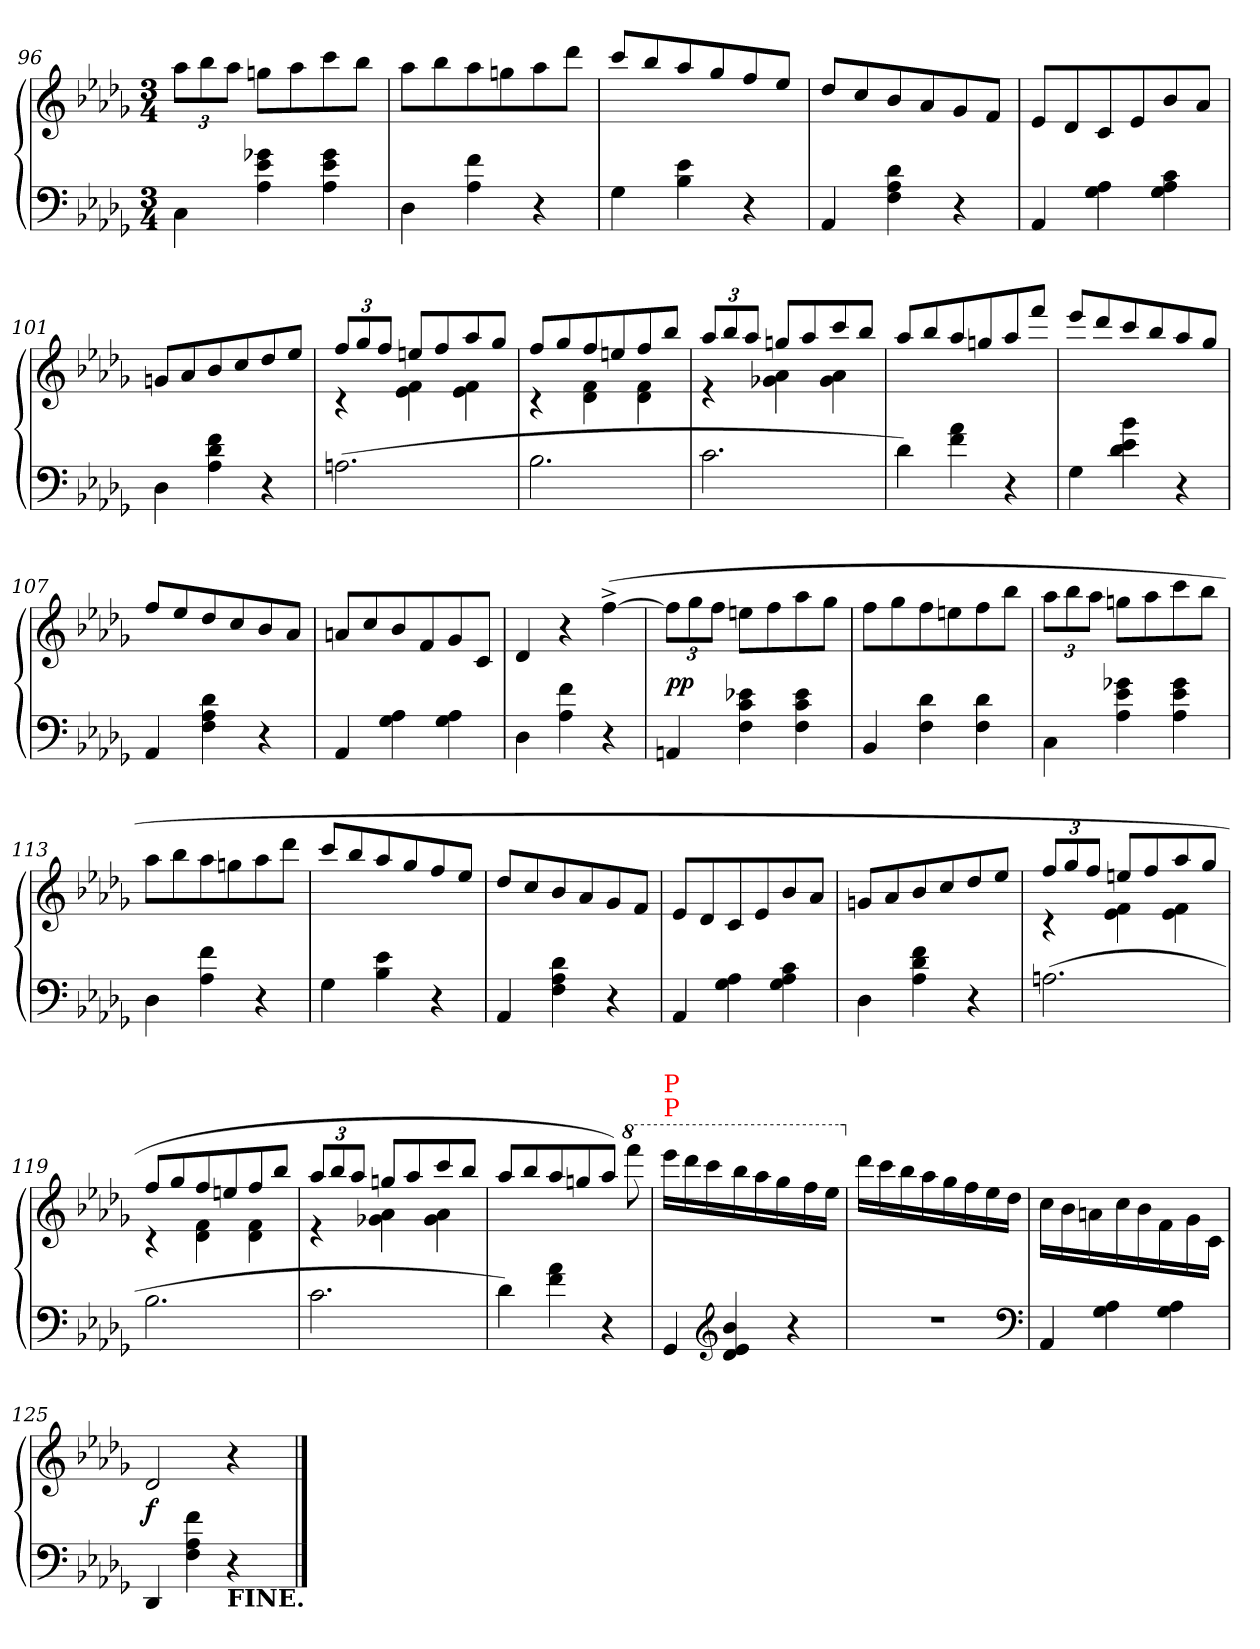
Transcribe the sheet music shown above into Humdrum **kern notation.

**kern	**kern	**dynam
*part1	*part1	*part1
*staff2	*staff1	*staff1/2
*clefF4	*clefG2	*
*k[b-e-a-d-g-]	*k[b-e-a-d-g-]	*
*D-:	*D-:	*
*M3/4	*M3/4	*
*	*Xbrackettup	*
=96	=96	=96
4C\	12aa-L	.
.	12bb-	.
.	12aa-J	.
4g-X 4e- 4A-	8ggnL	.
.	8aa-	.
4g- 4e- 4A-	8ccc	.
.	8bb-J	.
=97	=97	=97
4D-	8aa-L	.
.	8bb-	.
4f 4A-	8aa-	.
.	8ggn	.
4r	8aa-	.
.	8ddd-J	.
=98	=98	=98
4G-	8ccc/L	.
.	8bb-/	.
4e-\ 4B-\	8aa-/	.
.	8gg-/	.
4r	8ff/	.
.	8ee-/J	.
=99	=99	=99
4AA-	8dd-L	.
.	8cc	.
4d- 4A- 4F	8b-	.
.	8a-	.
4r	8g-	.
.	8fJ	.
=100	=100	=100
4AA-	8e-L	.
.	8d-	.
4A- 4G-	8c	.
.	8e-	.
4c 4A- 4G-	8b-	.
.	8a-J	.
=101	=101	=101
4D-	8gn/L	.
.	8a-/	.
4f 4d- 4A-	8b-/	.
.	8cc/	.
4r	8dd-/	.
.	8ee-/J	.
=102	=102	=102
*	*^	*
(>2.An	12ffL	4rc	.
.	12gg-	.	.
.	12ffJ	.	.
.	8eenL	4f 4e-	.
.	8ff	.	.
.	8aa-	4f 4e-	.
.	8gg-J	.	.
=103	=103	=103	=103
2.B-	8ffL	4rc	.
.	8gg-	.	.
.	8ff	4f 4d-	.
.	8een	.	.
.	8ff	4f 4d-	.
.	8bb-J	.	.
=104	=104	=104	=104
2.c	12aa-L	4re	.
.	12bb-	.	.
.	12aa-J	.	.
.	8ggnL	4a- 4g-X	.
.	8aa-	.	.
.	8ccc	4a- 4g-	.
.	8bb-J	.	.
*	*v	*v	*
=105	=105	=105
4d-)	8aa-/L	.
.	8bb-/	.
4a-\ 4f\	8aa-/	.
.	8ggn/	.
4r	8aa-/	.
.	8fff/J	.
=106	=106	=106
4G-	8eee-/L	.
.	8ddd-/	.
4b-\ 4e-\ 4d-\	8ccc/	.
.	8bb-/	.
4r	8aa-/	.
.	8gg-/J	.
=107	=107	=107
4AA-	8ff/L	.
.	8ee-/	.
4d- 4A- 4F	8dd-/	.
.	8cc/	.
4r	8b-/	.
.	8a-/J	.
=108	=108	=108
4AA-	8anL	.
.	8cc	.
4A- 4G-	8b-	.
.	8f	.
4A- 4G-	8g-	.
.	8cJ	.
=109	=109	=109
4D-	4d-	.
4f 4A-	4r	.
4r	(>[4ff^<	.
=110	=110	=110
4AAn	12ffL]	pp
.	12gg-	.
.	12ffJ	.
4e-X 4c 4F	8eenL	.
.	8ff	.
4e- 4c 4F	8aa-	.
.	8gg-J	.
=111	=111	=111
4BB-	8ffL	.
.	8gg-	.
4d- 4F	8ff	.
.	8een	.
4d- 4F	8ff	.
.	8bb-J	.
=112	=112	=112
4C\	12aa-L	.
.	12bb-	.
.	12aa-J	.
4g-X 4e- 4A-	8ggnL	.
.	8aa-	.
4g- 4e- 4A-	8ccc	.
.	8bb-J	.
=113	=113	=113
4D-	8aa-L	.
.	8bb-	.
4f 4A-	8aa-	.
.	8ggn	.
4r	8aa-	.
.	8ddd-J	.
=114	=114	=114
4G-	8ccc/L	.
.	8bb-/	.
4e-\ 4B-\	8aa-/	.
.	8gg-/	.
4r	8ff/	.
.	8ee-/J	.
=115	=115	=115
4AA-	8dd-L	.
.	8cc	.
4d- 4A- 4F	8b-	.
.	8a-	.
4r	8g-	.
.	8fJ	.
=116	=116	=116
4AA-	8e-L	.
.	8d-	.
4A- 4G-	8c	.
.	8e-	.
4c 4A- 4G-	8b-	.
.	8a-J	.
=117	=117	=117
4D-	8gn/L	.
.	8a-/	.
4f 4d- 4A-	8b-/	.
.	8cc/	.
4r	8dd-/	.
.	8ee-/J	.
=118	=118	=118
*	*^	*
(>2.An	12ffL	4rc	.
.	12gg-	.	.
.	12ffJ	.	.
.	8eenL	4f 4e-	.
.	8ff	.	.
.	8aa-	4f 4e-	.
.	8gg-J	.	.
=119	=119	=119	=119
2.B-	8ffL	4rc	.
.	8gg-	.	.
.	8ff	4f 4d-	.
.	8een	.	.
.	8ff	4f 4d-	.
.	8bb-J	.	.
=120	=120	=120	=120
2.c	12aa-L	4re	.
.	12bb-	.	.
.	12aa-J	.	.
.	8ggnL	4a- 4g-X	.
.	8aa-	.	.
.	8ccc	4a- 4g-	.
.	8bb-J	.	.
*	*v	*v	*
=121	=121	=121
4d-)	8aa-/L	.
.	8bb-/	.
4a-\ 4f\	8aa-/	.
.	8gg/	.
4r	8aa-/J)	.
*	*8va	*
.	8ffff	.
=122	=122	=122
*	*Xtuplet	*
!	!LO:TX:a:color=red:t=P	!
!	!LO:TX:a:color=red:t=P	!
4GG-	32%3eeee-!\LL	.
.	32%3dddd-!\	.
.	32%3cccc!\	.
*clefG2	*	*
4b- 4e- 4d-	.	.
.	32%3bbb-!\	.
.	32%3aaa-!\	.
.	32%3ggg-!\	.
4r	.	.
.	32%3fff!\	.
.	32%3eee-!\JJ	.
=123	=123	=123
*	*X8va	*
2.rdd	32%3ddd-!\LL	.
.	32%3ccc!\	.
.	32%3bb-!\	.
.	32%3aa-!\	.
.	32%3gg-!\	.
.	32%3ff!\	.
.	32%3ee-!\	.
.	32%3dd-!\JJ	.
*clefF4	*	*
=124	=124	=124
4AA-	32%3cc!\LL	.
.	32%3b-!\	.
.	32%3an!\	.
4A- 4G-	.	.
.	32%3cc!\	.
.	32%3b-!\	.
.	32%3f!\	.
4A- 4G-	.	.
.	32%3g-!\	.
.	32%3c!\JJ	.
=125	=125	=125
4DD-	2d-	f
4f 4A- 4F	.	.
!LO:TX:b:B:t=FINE.	!	!
4r	4r	.
==	==	==
*-	*-	*-
